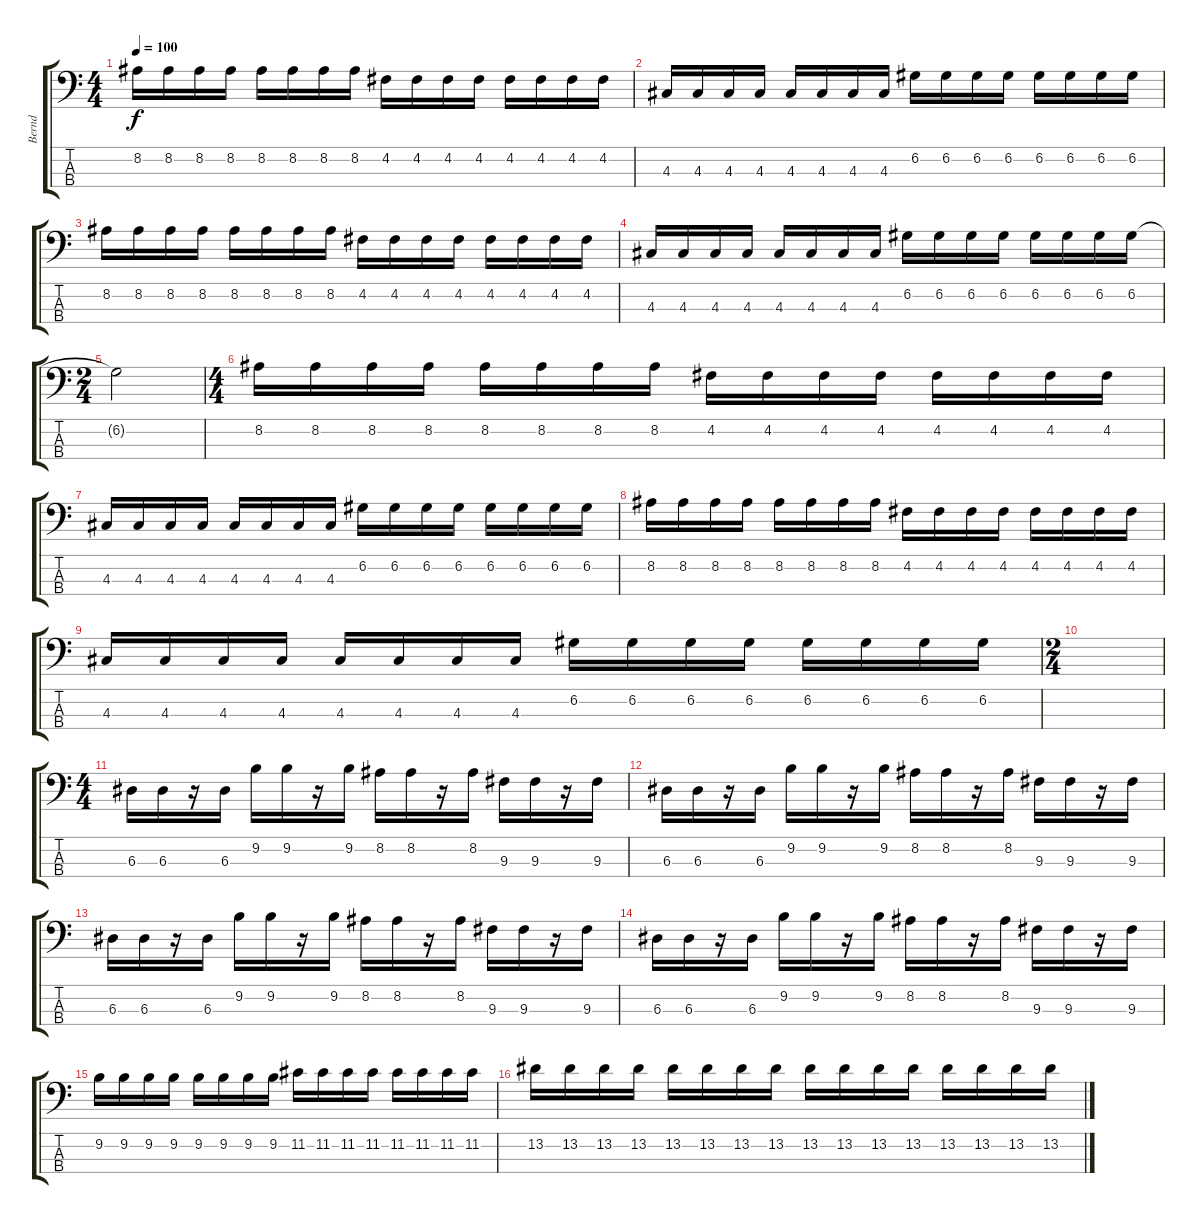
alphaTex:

\track ("Bernd" "Bernd") {instrument electricbassfinger}
\staff {score tabs}
\tuning (G2 D2 A1 E1) {hide}
\ts (4 4)
\tempo 100
\clef f4
\ks c
8.2.16{dy f instrument electricbassfinger} 8.2.16 8.2.16 8.2.16 8.2.16 8.2.16 8.2.16 8.2.16 4.2.16 4.2.16 4.2.16 4.2.16 4.2.16 4.2.16 4.2.16 4.2.16 |
4.3.16 4.3.16 4.3.16 4.3.16 4.3.16 4.3.16 4.3.16 4.3.16 6.2.16 6.2.16 6.2.16 6.2.16 6.2.16 6.2.16 6.2.16 6.2.16 |
8.2.16 8.2.16 8.2.16 8.2.16 8.2.16 8.2.16 8.2.16 8.2.16 4.2.16 4.2.16 4.2.16 4.2.16 4.2.16 4.2.16 4.2.16 4.2.16 |
4.3.16 4.3.16 4.3.16 4.3.16 4.3.16 4.3.16 4.3.16 4.3.16 6.2.16 6.2.16 6.2.16 6.2.16 6.2.16 6.2.16 6.2.16 6.2.16 |
\ts (2 4)
6.2{t}.2 |
\ts (4 4)
8.2.16 8.2.16 8.2.16 8.2.16 8.2.16 8.2.16 8.2.16 8.2.16 4.2.16 4.2.16 4.2.16 4.2.16 4.2.16 4.2.16 4.2.16 4.2.16 |
4.3.16 4.3.16 4.3.16 4.3.16 4.3.16 4.3.16 4.3.16 4.3.16 6.2.16 6.2.16 6.2.16 6.2.16 6.2.16 6.2.16 6.2.16 6.2.16 |
8.2.16 8.2.16 8.2.16 8.2.16 8.2.16 8.2.16 8.2.16 8.2.16 4.2.16 4.2.16 4.2.16 4.2.16 4.2.16 4.2.16 4.2.16 4.2.16 |
4.3.16 4.3.16 4.3.16 4.3.16 4.3.16 4.3.16 4.3.16 4.3.16 6.2.16 6.2.16 6.2.16 6.2.16 6.2.16 6.2.16 6.2.16 6.2.16 |
\ts (2 4)
|
\ts (4 4)
6.3.16 6.3.16 r.16 6.3.16 9.2.16 9.2.16 r.16 9.2.16 8.2.16 8.2.16 r.16 8.2.16 9.3.16 9.3.16 r.16 9.3.16 |
6.3.16 6.3.16 r.16 6.3.16 9.2.16 9.2.16 r.16 9.2.16 8.2.16 8.2.16 r.16 8.2.16 9.3.16 9.3.16 r.16 9.3.16 |
6.3.16 6.3.16 r.16 6.3.16 9.2.16 9.2.16 r.16 9.2.16 8.2.16 8.2.16 r.16 8.2.16 9.3.16 9.3.16 r.16 9.3.16 |
6.3.16 6.3.16 r.16 6.3.16 9.2.16 9.2.16 r.16 9.2.16 8.2.16 8.2.16 r.16 8.2.16 9.3.16 9.3.16 r.16 9.3.16 |
9.2.16 9.2.16 9.2.16 9.2.16 9.2.16 9.2.16 9.2.16 9.2.16 11.2.16 11.2.16 11.2.16 11.2.16 11.2.16 11.2.16 11.2.16 11.2.16 |
13.2.16 13.2.16 13.2.16 13.2.16 13.2.16 13.2.16 13.2.16 13.2.16 13.2.16 13.2.16 13.2.16 13.2.16 13.2.16 13.2.16 13.2.16 13.2.16
